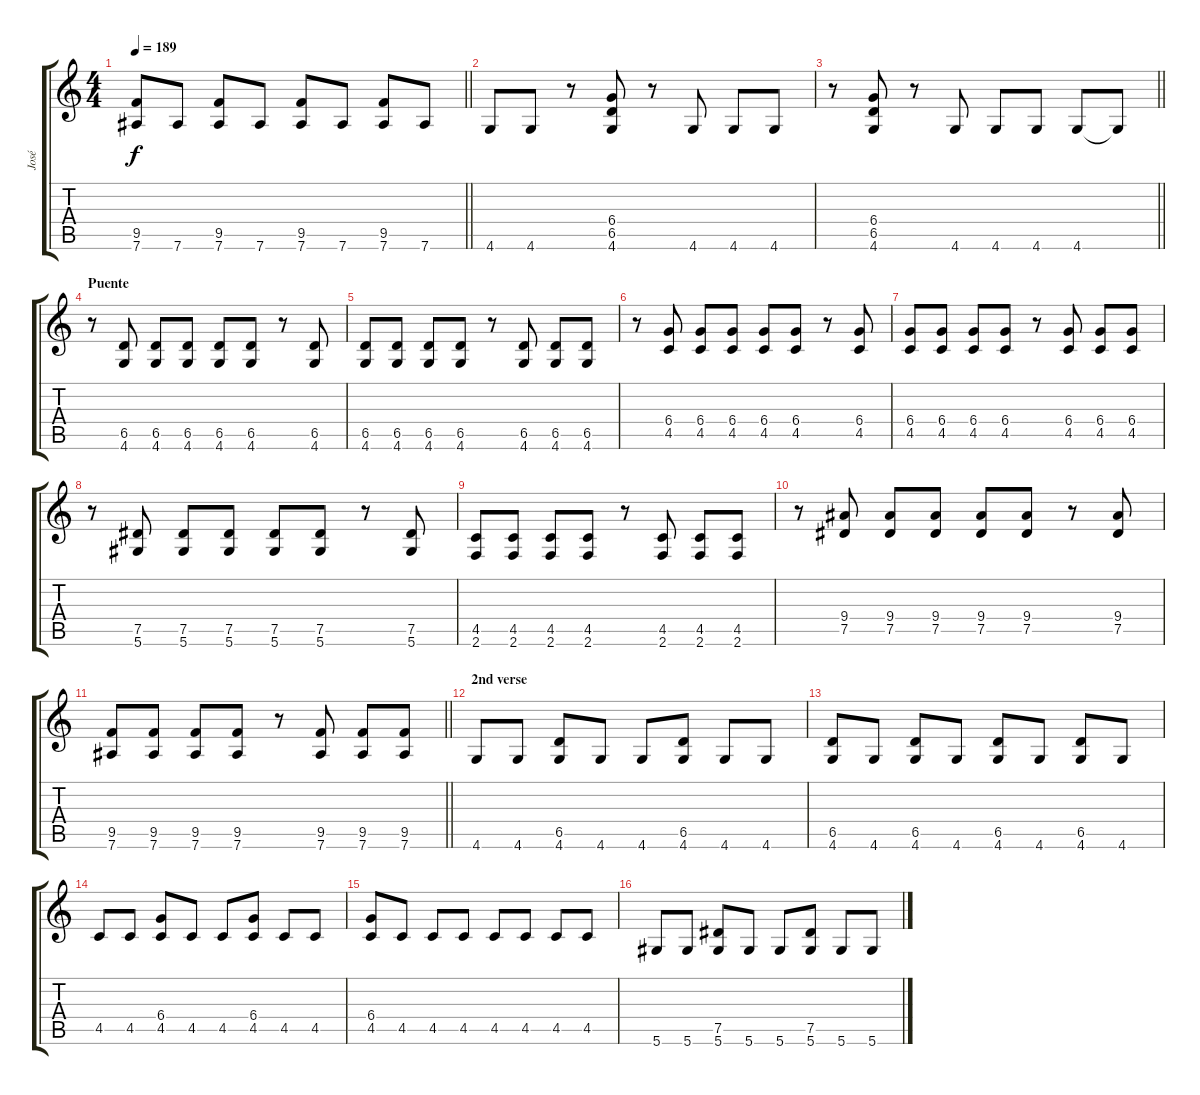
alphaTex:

\track ("José" "José") {instrument distortionguitar}
\staff {score tabs}
\tuning (Eb4 Bb3 Gb3 Db3 Ab2 Eb2) {hide}
\ts (4 4)
\tempo 189
\clef g2
\barLineRight lightlight
\ks c
(9.5 7.6).8{dy f} 7.6.8 (9.5 7.6).8 7.6.8 (9.5 7.6).8 7.6.8 (9.5 7.6).8 7.6.8 |
4.6.8 4.6.8 r.8 (6.4 6.5 4.6).8 r.8 4.6.8 4.6.8 4.6.8 |
\barLineRight lightlight
r.8 (6.4 6.5 4.6).8 r.8 4.6.8 4.6.8 4.6.8 4.6.8 4.6{t}.8 |
\section ("" "Puente")
r.8 (6.5 4.6).8 (6.5 4.6).8 (6.5 4.6).8 (6.5 4.6).8 (6.5 4.6).8 r.8 (6.5 4.6).8 |
(6.5 4.6).8 (6.5 4.6).8 (6.5 4.6).8 (6.5 4.6).8 r.8 (6.5 4.6).8 (6.5 4.6).8 (6.5 4.6).8 |
r.8 (6.4 4.5).8 (6.4 4.5).8 (6.4 4.5).8 (6.4 4.5).8 (6.4 4.5).8 r.8 (6.4 4.5).8 |
(6.4 4.5).8 (6.4 4.5).8 (6.4 4.5).8 (6.4 4.5).8 r.8 (6.4 4.5).8 (6.4 4.5).8 (6.4 4.5).8 |
r.8 (7.5 5.6).8 (7.5 5.6).8 (7.5 5.6).8 (7.5 5.6).8 (7.5 5.6).8 r.8 (7.5 5.6).8 |
(4.5 2.6).8 (4.5 2.6).8 (4.5 2.6).8 (4.5 2.6).8 r.8 (4.5 2.6).8 (4.5 2.6).8 (4.5 2.6).8 |
r.8 (9.4 7.5).8 (9.4 7.5).8 (9.4 7.5).8 (9.4 7.5).8 (9.4 7.5).8 r.8 (9.4 7.5).8 |
\barLineRight lightlight
(9.5 7.6).8 (9.5 7.6).8 (9.5 7.6).8 (9.5 7.6).8 r.8 (9.5 7.6).8 (9.5 7.6).8 (9.5 7.6).8 |
\section ("" "2nd verse")
4.6.8 4.6.8 (6.5 4.6).8 4.6.8 4.6.8 (6.5 4.6).8 4.6.8 4.6.8 |
(6.5 4.6).8 4.6.8 (6.5 4.6).8 4.6.8 (6.5 4.6).8 4.6.8 (6.5 4.6).8 4.6.8 |
4.5.8 4.5.8 (6.4 4.5).8 4.5.8 4.5.8 (6.4 4.5).8 4.5.8 4.5.8 |
(6.4 4.5).8 4.5.8 4.5.8 4.5.8 4.5.8 4.5.8 4.5.8 4.5.8 |
5.6.8 5.6.8 (7.5 5.6).8 5.6.8 5.6.8 (7.5 5.6).8 5.6.8 5.6.8
